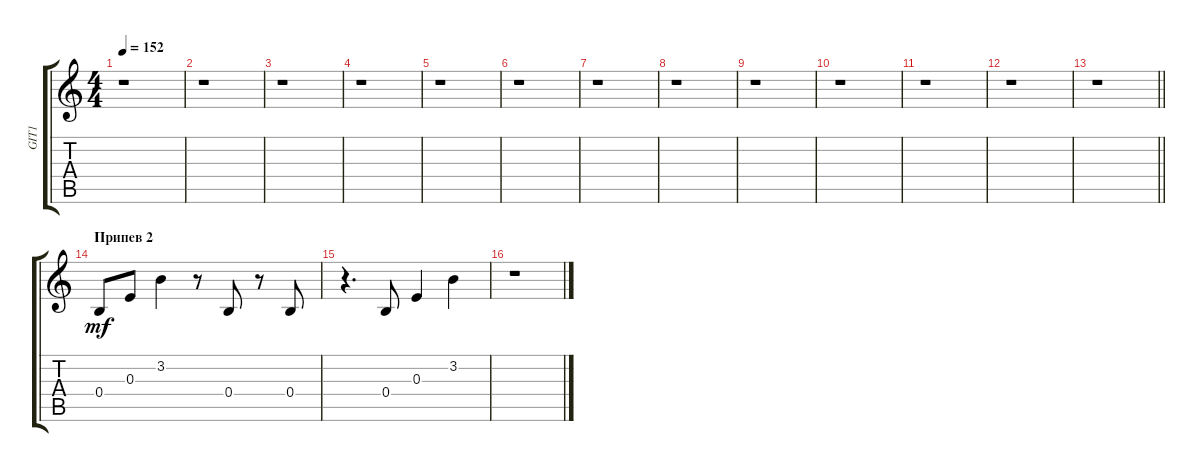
\track ("GIT1" "GIT1") {instrument electricguitarclean}
\staff {score tabs}
\tuning (Db4 Ab3 E3 B2 Gb2 B1) {hide}
\ts (4 4)
\tempo 152
\clef g2
\ks c
r.1{dy mf} |
r.1 |
r.1 |
r.1 |
r.1 |
r.1 |
r.1 |
r.1 |
r.1 |
r.1 |
r.1 |
r.1 |
\barLineRight lightlight
r.1 |
\section ("" "Припев 2")
0.4.8 0.3.8 3.2.4 r.8 0.4.8 r.8 0.4.8 |
r.4{d} 0.4.8 0.3.4 3.2.4 |
r.1
